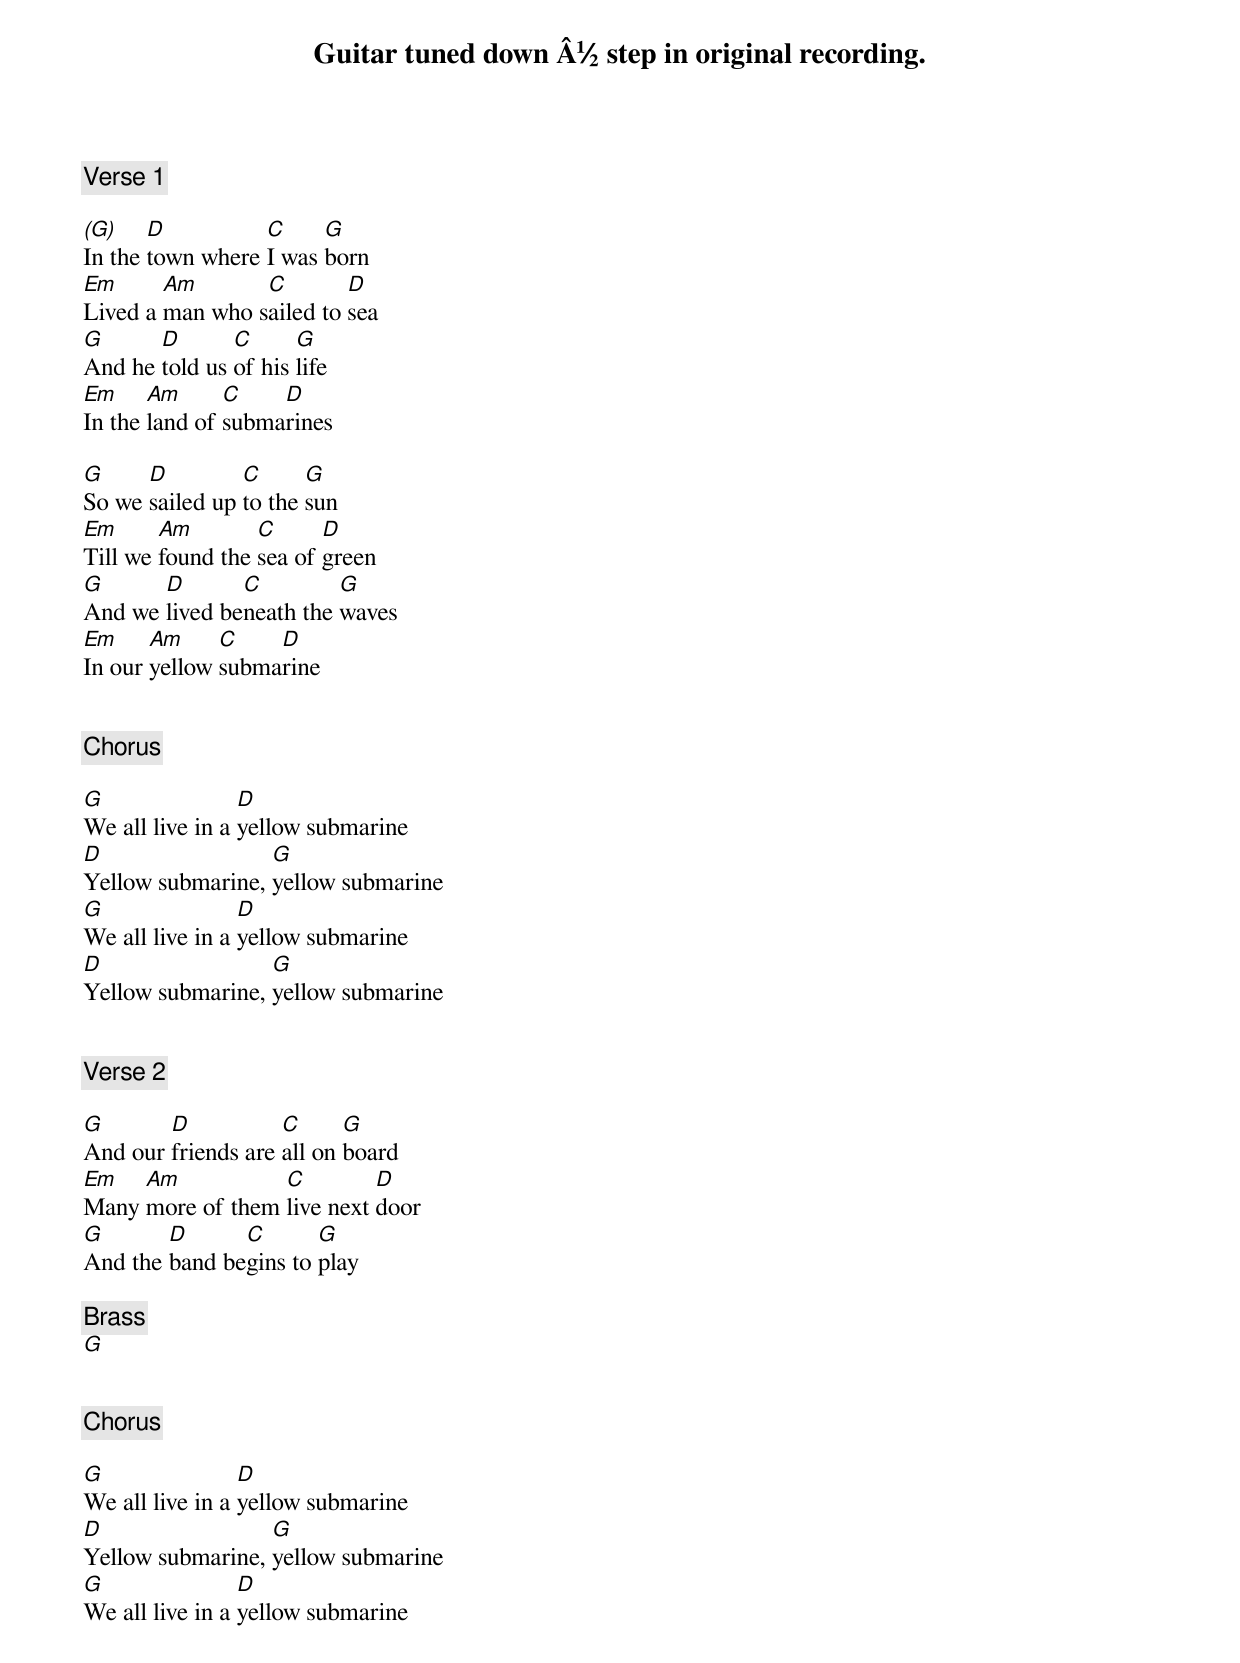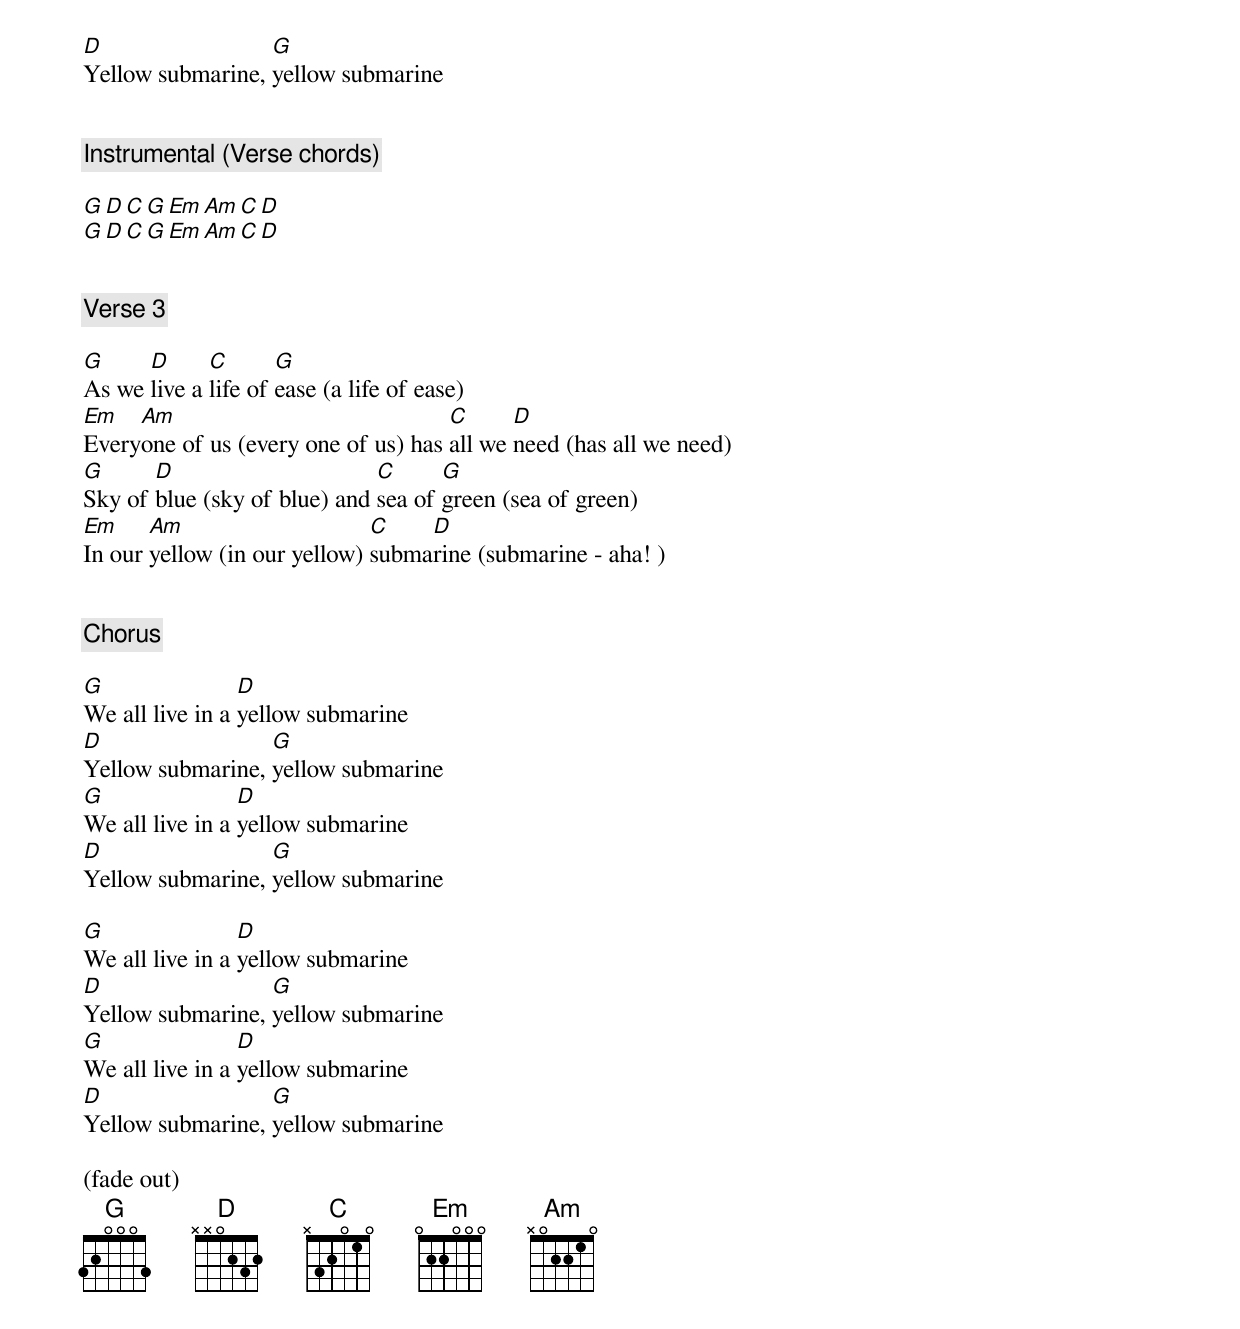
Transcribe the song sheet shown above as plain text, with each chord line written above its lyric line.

Guitar tuned down Â½ step in original recording.


[Verse 1]

(G)    D          C     G
In the town where I was born
Em      Am       C        D
Lived a man who sailed to sea
G      D       C      G
And he told us of his life
Em     Am      C    D
In the land of submarines

G     D         C      G
So we sailed up to the sun
Em      Am        C      D
Till we found the sea of green
G      D       C         G
And we lived beneath the waves
Em     Am     C    D
In our yellow submarine


[Chorus]

G                D
We all live in a yellow submarine
D                 G
Yellow submarine, yellow submarine
G                D
We all live in a yellow submarine
D                 G
Yellow submarine, yellow submarine


[Verse 2]

G       D           C      G
And our friends are all on board
Em   Am           C         D
Many more of them live next door
G       D      C       G
And the band begins to play

[Brass]
G


[Chorus]

G                D
We all live in a yellow submarine
D                 G
Yellow submarine, yellow submarine
G                D
We all live in a yellow submarine
D                 G
Yellow submarine, yellow submarine


[Instrumental] (Verse chords)

G D C G Em Am C D
G D C G Em Am C D


[Verse 3]

G     D      C       G
As we live a life of ease (a life of ease)
Em   Am                              C      D
Everyone of us (every one of us) has all we need (has all we need)
G      D                      C      G
Sky of blue (sky of blue) and sea of green (sea of green)
Em     Am                     C    D
In our yellow (in our yellow) submarine (submarine - aha! )


[Chorus]

G                D
We all live in a yellow submarine
D                 G
Yellow submarine, yellow submarine
G                D
We all live in a yellow submarine
D                 G
Yellow submarine, yellow submarine

G                D
We all live in a yellow submarine
D                 G
Yellow submarine, yellow submarine
G                D
We all live in a yellow submarine
D                 G
Yellow submarine, yellow submarine

(fade out)
